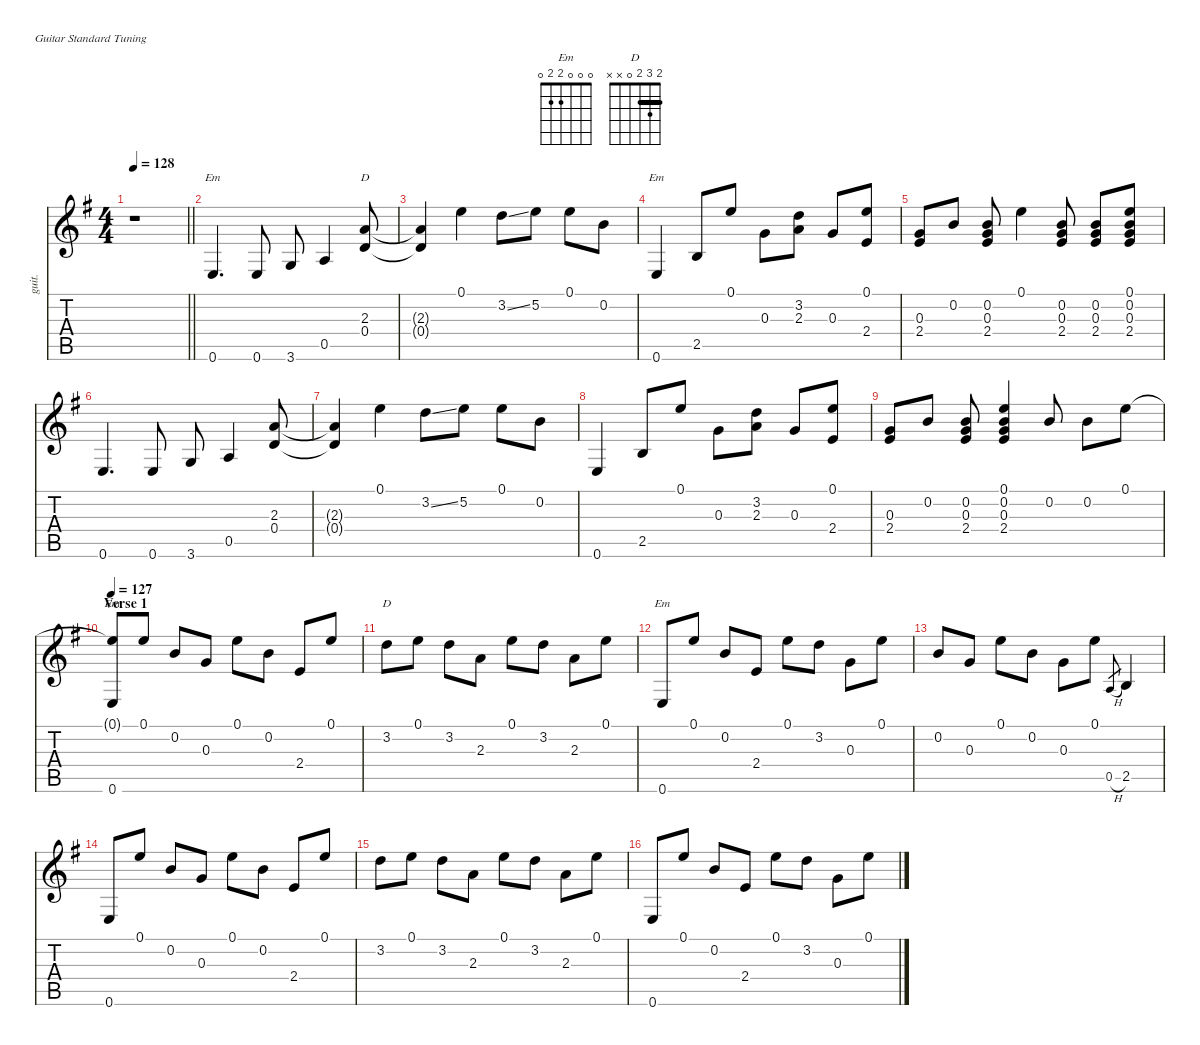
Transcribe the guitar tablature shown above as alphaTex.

\defaultSystemsLayout 4
\hideDynamics
\bracketExtendMode nobrackets
\otherSystemsTrackNameOrientation horizontal
\track ("Gtrs 1,2 comb." "guit.") {defaultSystemsLayout 8 mute instrument electricguitarclean}
\staff {score tabs}
\tuning (E4 B3 G3 D3 A2 E2)
\chord ("Em" x x 0 2 2 0) {showfingering false}
\chord ("D" 2 3 2 0 x x) {showfingering false barre 2}
\chord ("Em" 0 x 0 2 2 0) {showfingering false}
\chord ("Em" 0 0 0 2 2 0) {showfingering false}
\ts (4 4)
\tempo 128
\clef g2
\barLineRight lightlight
\ks eminor
r.1{dy mf instrument electricguitarclean beam Down} |
0.6{acc forcenatural}.4{d ch "Em" beam Up} 0.6{acc forcenatural}.8{dy f beam Up} 3.6{acc forcenatural}.8{beam Up} 0.5{acc forcenatural}.4{dy mf beam Up} (2.3{acc forcenatural} 0.4{acc forcenatural}).8{ch "D" dy fff beam Up} |
(0.4{t acc forcenatural} 2.3{t acc forcenatural}).4{dy f beam Up} 0.1{acc forcenatural}.4{dy ff beam Down} 3.2{ss acc forcenatural}.8{dy mf beam Down} 5.2{acc forcenatural}.8{beam Down} 0.1{acc forcenatural}.8{dy f beam Down} 0.2{acc forcenatural}.8{dy mp beam Down} |
0.6{acc forcenatural}.4{ch "Em" dy fff beam Up} 2.5{acc forcenatural}.8{dy mf beam Up} 0.1{acc forcenatural}.8{beam Up} 0.3{acc forcenatural}.8{dy ff beam Down} (2.3{acc forcenatural} 3.2{acc forcenatural}).8{dy f beam Down} 0.3{acc forcenatural}.8{dy mf beam Up} (2.4{acc forcenatural} 0.1{acc forcenatural}).8{beam Up} |
(0.3{acc forcenatural} 2.4{acc forcenatural}).8{beam Up} 0.2{acc forcenatural}.8{beam Up} (0.2{acc forcenatural} 0.3{acc forcenatural} 2.4{acc forcenatural}).8{dy ff beam Up} 0.1{acc forcenatural}.4{beam Down} (0.2{acc forcenatural} 0.3{acc forcenatural} 2.4{acc forcenatural}).8{dy f beam Up} (0.2{acc forcenatural} 0.3{acc forcenatural} 2.4{acc forcenatural}).8{dy mf beam Up} (0.2{acc forcenatural} 0.3{acc forcenatural} 2.4{acc forcenatural} 0.1{acc forcenatural}).8{beam Up} |
0.6{acc forcenatural}.4{d dy fff beam Up} 0.6{acc forcenatural}.8{dy mf beam Up} 3.6{acc forcenatural}.8{beam Up} 0.5{acc forcenatural}.4{dy mp beam Up} (2.3{acc forcenatural} 0.4{acc forcenatural}).8{dy ff beam Up} |
(0.4{t acc forcenatural} 2.3{t acc forcenatural}).4{dy f beam Up} 0.1{acc forcenatural}.4{dy ff beam Down} 3.2{ss acc forcenatural}.8{dy mf beam Down} 5.2{acc forcenatural}.8{beam Down} 0.1{acc forcenatural}.8{dy f beam Down} 0.2{acc forcenatural}.8{dy mp beam Down} |
0.6{acc forcenatural}.4{dy mf beam Up} 2.5{acc forcenatural}.8{dy mp beam Up} 0.1{acc forcenatural}.8{beam Up} 0.3{acc forcenatural}.8{dy ff beam Down} (2.3{acc forcenatural} 3.2{acc forcenatural}).8{dy f beam Down} 0.3{acc forcenatural}.8{dy mf beam Up} (2.4{acc forcenatural} 0.1{acc forcenatural}).8{beam Up} |
(0.3{acc forcenatural} 2.4{acc forcenatural}).8{beam Up} 0.2{acc forcenatural}.8{beam Up} (0.2{acc forcenatural} 0.3{acc forcenatural} 2.4{acc forcenatural}).8{beam Up} (0.2{acc forcenatural} 0.3{acc forcenatural} 2.4{acc forcenatural} 0.1{acc forcenatural}).4{dy f beam Up} 0.2{acc forcenatural}.8{beam Up} 0.2{acc forcenatural}.8{beam Down} 0.1{acc forcenatural}.8{beam Down} |
\section ("" "Verse 1")
\tempo 127
(0.6{acc forcenatural} 0.1{t acc forcenatural}).8{ch "Em" beam Up} 0.1{acc forcenatural}.8{beam Up} 0.2{acc forcenatural}.8{beam Up} 0.3{acc forcenatural}.8{beam Up} 0.1{acc forcenatural}.8{beam Down} 0.2{acc forcenatural}.8{beam Down} 2.4{acc forcenatural}.8{beam Up} 0.1{acc forcenatural}.8{beam Up} |
3.2{acc forcenatural}.8{ch "D" beam Down} 0.1{acc forcenatural}.8{beam Down} 3.2{acc forcenatural}.8{beam Down} 2.3{acc forcenatural}.8{beam Down} 0.1{acc forcenatural}.8{beam Down} 3.2{acc forcenatural}.8{beam Down} 2.3{acc forcenatural}.8{beam Down} 0.1{acc forcenatural}.8{beam Down} |
0.6{acc forcenatural}.8{ch "Em" beam Up} 0.1{acc forcenatural}.8{beam Up} 0.2{acc forcenatural}.8{beam Up} 2.4{acc forcenatural}.8{beam Up} 0.1{acc forcenatural}.8{beam Down} 3.2{acc forcenatural}.8{beam Down} 0.3{acc forcenatural}.8{beam Down} 0.1{acc forcenatural}.8{beam Down} |
0.2{acc forcenatural}.8{beam Up} 0.3{acc forcenatural}.8{beam Up} 0.1{acc forcenatural}.8{beam Down} 0.2{acc forcenatural}.8{beam Down} 0.3{acc forcenatural}.8{beam Down} 0.1{acc forcenatural}.8{beam Down} 0.5{h acc forcenatural}.8{gr dy mf beam Up} 2.5{acc forcenatural}.4{dy f beam Up} |
0.6{acc forcenatural}.8{beam Up} 0.1{acc forcenatural}.8{beam Up} 0.2{acc forcenatural}.8{beam Up} 0.3{acc forcenatural}.8{beam Up} 0.1{acc forcenatural}.8{beam Down} 0.2{acc forcenatural}.8{beam Down} 2.4{acc forcenatural}.8{beam Up} 0.1{acc forcenatural}.8{beam Up} |
3.2{acc forcenatural}.8{beam Down} 0.1{acc forcenatural}.8{beam Down} 3.2{acc forcenatural}.8{beam Down} 2.3{acc forcenatural}.8{beam Down} 0.1{acc forcenatural}.8{beam Down} 3.2{acc forcenatural}.8{beam Down} 2.3{acc forcenatural}.8{beam Down} 0.1{acc forcenatural}.8{beam Down} |
0.6{acc forcenatural}.8{beam Up} 0.1{acc forcenatural}.8{beam Up} 0.2{acc forcenatural}.8{beam Up} 2.4{acc forcenatural}.8{beam Up} 0.1{acc forcenatural}.8{beam Down} 3.2{acc forcenatural}.8{beam Down} 0.3{acc forcenatural}.8{beam Down} 0.1{acc forcenatural}.8{beam Down}
